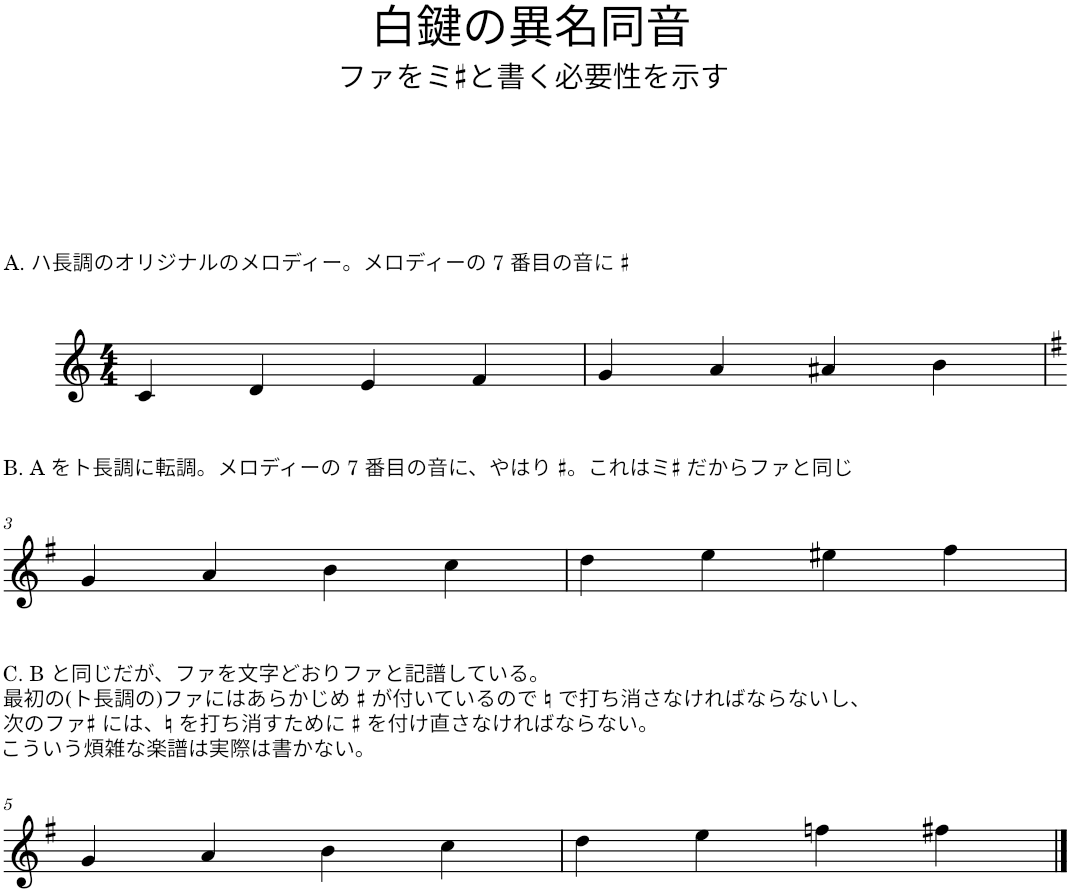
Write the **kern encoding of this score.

**kern
*part1
*staff1
*I"Soprano
*I'S.
*clefG2
*k[]
*M4/4
=1
!LO:TX:a:t=A. ハ長調のオリジナルのメロディー。メロディーの 7 番目の音に ♯
4c/
4d/
4e/
4f/
=2
4g/
4a/
4a#X/
4b\
!!LO:LB:g=z
=3
*k[f#]
!LO:TX:a:t=B. A をト長調に転調。メロディーの 7 番目の音に、やはり ♯。これはミ♯ だからファと同じ
4g/
4a/
4b\
4cc\
=4
4dd\
4ee\
4ee#X\
4ff#\
!!LO:LB:g=z
=5
*k[f#]
!LO:TX:a:t=C. B と同じだが、ファを文字どおりファと記譜している。
!LO:TX:a:t=最初の(ト長調の)ファにはあらかじめ ♯ が付いているので ♮ で打ち消さなければならないし、
!LO:TX:a:t=次のファ♯ には、♮ を打ち消すために ♯ を付け直さなければならない。
!LO:TX:a:t=こういう煩雑な楽譜は実際は書かない。
4g/
4a/
4b\
4cc\
=6
4dd\
4ee\
4ffn\
4ff#X\
==
*-
